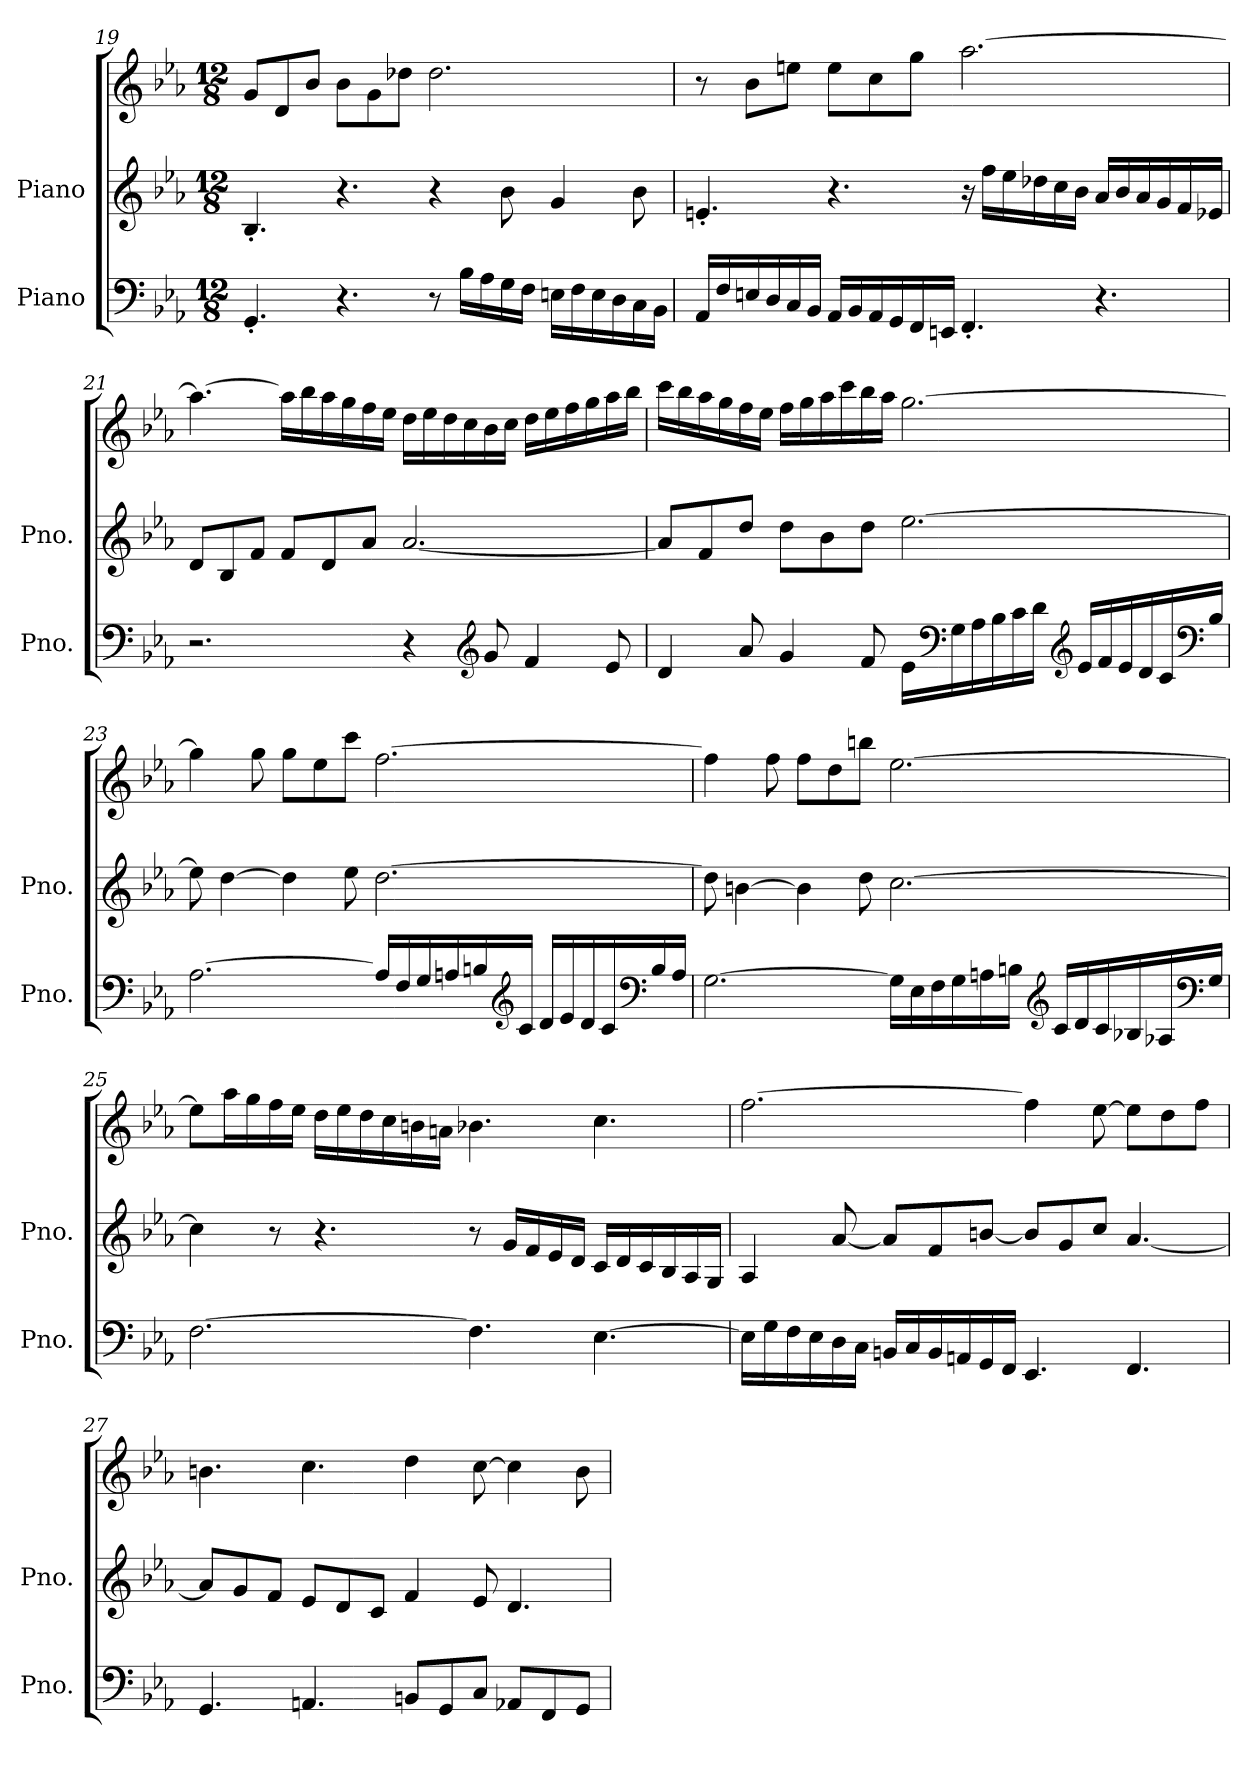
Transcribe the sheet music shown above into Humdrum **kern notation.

**kern	**kern	**kern
*part2	*part1	*part1
*staff3	*staff2	*staff1
*I"Piano	*I"Piano	*
*I'Pno.	*I'Pno.	*
*clefF4	*clefG2	*clefG2
*k[b-e-a-]	*k[b-e-a-]	*k[b-e-a-]
*M12/8	*M12/8	*M12/8
=19	=19	=19
4.GG'/	4.B-'/	8g/L
.	.	8d/
.	.	8b-/J
4.r	4.r	8b-\L
.	.	8g\
.	.	8dd-X\J
8r	4r	2.dd-\
16B-\LL	.	.
16A-\	.	.
16G\	8b-\	.
16F\JJ	.	.
16En\LL	4g/	.
16F\	.	.
16E\	.	.
16D\	.	.
16C\	8b-\	.
16BB-\JJ	.	.
!!LO:PB:g=z
=20	=20	=20
16AA-/LL	4.en'/	8r
16F/	.	.
16En/	.	8b-\L
16D/	.	.
16C/	.	8een\J
16BB-/JJ	.	.
16AA-/LL	4.r	8ee\L
16BB-/	.	.
16AA-/	.	8cc\
16GG/	.	.
16FF/	.	8gg\J
16EEn/JJ	.	.
4.FF'/	16r	[2.aa-\
.	16ff\LL	.
.	16ee-\	.
.	16dd-X\	.
.	16cc\	.
.	16b-\JJ	.
4.r	16a-/LL	.
.	16b-/	.
.	16a-/	.
.	16g/	.
.	16f/	.
.	16e-X/JJ	.
!!LO:LB:g=z
=21	=21	=21
2.r	8d/L	4.aa-\_
.	8B-/	.
.	8f/J	.
.	8f/L	16aa-\LL]
.	.	16bb-\
.	8d/	16aa-\
.	.	16gg\
.	8a-/J	16ff\
.	.	16ee-\JJ
4r	[2.a-/	16dd\LL
.	.	16ee-\
.	.	16dd\
.	.	16cc\
*clefG2	*	*
8g/	.	16b-\
.	.	16cc\JJ
4f/	.	16dd\LL
.	.	16ee-\
.	.	16ff\
.	.	16gg\
8e-/	.	16aa-\
.	.	16bb-\JJ
!!LO:LB:g=z
=22	=22	=22
4d/	8a-/L]	16ccc\LL
.	.	16bb-\
.	8f/	16aa-\
.	.	16gg\
8a-/	8dd/J	16ff\
.	.	16ee-\JJ
4g/	8dd\L	16ff\LL
.	.	16gg\
.	8b-\	16aa-\
.	.	16ccc\
8f/	8dd\J	16bb-\
.	.	16aa-\JJ
16e-\LL	[2.ee-\	[2.gg\
*clefF4	*	*
16G\	.	.
16A-\	.	.
16B-\	.	.
16c\	.	.
16d\JJ	.	.
*clefG2	*	*
16e-/LL	.	.
16f/	.	.
16e-/	.	.
16d/	.	.
16c/	.	.
*clefF4	*	*
16B-/JJ	.	.
!!LO:LB:g=z
=23	=23	=23
[2.A-\	8ee-\]	4gg\]
.	[4dd\	.
.	.	8gg\
.	4dd\]	8gg\L
.	.	8ee-\
.	8ee-\	8ccc\J
16A-/LL]	[2.dd\	[2.ff\
16F/	.	.
16G/	.	.
16An/	.	.
16Bn/	.	.
*clefG2	*	*
16c/JJ	.	.
16d/LL	.	.
16e-/	.	.
16d/	.	.
16c/	.	.
*clefF4	*	*
16B/	.	.
16A/JJ	.	.
!!LO:PB:g=z
=24	=24	=24
[2.G\	8dd\]	4ff\]
.	[4bn\	.
.	.	8ff\
.	4b\]	8ff\L
.	.	8dd\
.	8dd\	8bbn\J
16G\LL]	[2.cc\	[2.ee-\
16E-\	.	.
16F\	.	.
16G\	.	.
16An\	.	.
16Bn\JJ	.	.
*clefG2	*	*
16c/LL	.	.
16d/	.	.
16c/	.	.
16B-X/	.	.
16A-X/	.	.
*clefF4	*	*
16G/JJ	.	.
!!LO:LB:g=z
=25	=25	=25
[2.F\	4cc\]	8ee-\L]
.	.	16aa-\L
.	.	16gg\
.	8r	16ff\
.	.	16ee-\JJ
.	4.r	16dd\LL
.	.	16ee-\
.	.	16dd\
.	.	16cc\
.	.	16bn\
.	.	16an\JJ
4.F\]	8r	4.b-X\
.	16g/LL	.
.	16f/	.
.	16e-/	.
.	16d/JJ	.
[4.E-\	16c/LL	4.cc\
.	16d/	.
.	16c/	.
.	16B-/	.
.	16A-/	.
.	16G/JJ	.
=26	=26	=26
16E-\LL]	4A-/	[2.ff\
16G\	.	.
16F\	.	.
16E-\	.	.
16D\	[8a-/	.
16C\JJ	.	.
16BBn/LL	8a-/L]	.
16C/	.	.
16BB/	8f/	.
16AAn/	.	.
16GG/	[8bn/J	.
16FF/JJ	.	.
4.EE-/	8b/L]	4ff\]
.	8g/	.
.	8cc/J	[8ee-\
4.FF/	[4.a-/	8ee-\L]
.	.	8dd\
.	.	8ff\J
!!LO:LB:g=z
=27	=27	=27
4.GG/	8a-/L]	4.bn\
.	8g/	.
.	8f/J	.
4.AAn/	8e-/L	4.cc\
.	8d/	.
.	8c/J	.
8BBn/L	4f/	4dd\
8GG/	.	.
8C/J	8e-/	[8cc\
8AA-X/L	4.d/	4cc\]
8FF/	.	.
8GG/J	.	8b\
=	=	=
*-	*-	*-
